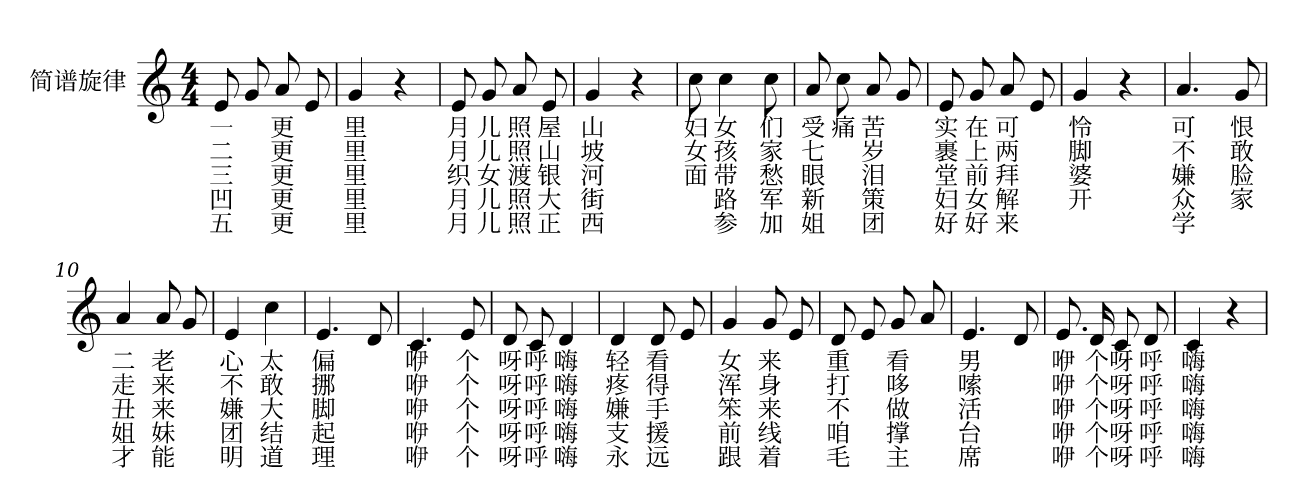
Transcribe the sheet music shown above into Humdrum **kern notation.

**kern	**text	**text	**text	**text	**text
*part1	*part1	*part1	*part1	*part1	*part1
*staff1	*staff1	*staff1	*staff1	*staff1	*staff1
*I"简谱旋律	*	*	*	*	*
*k[]	*	*	*	*	*
*M4/4	*	*	*	*	*
=1	=1	=1	=1	=1	=1
8e	一	二	三	凹	五
8g	.	.	.	.	.
8a	更	更	更	更	更
8e	.	.	.	.	.
=2	=2	=2	=2	=2	=2
4g	里	里	里	里	里
4r	.	.	.	.	.
=3	=3	=3	=3	=3	=3
8e	月	月	织	月	月
8g	儿	儿	女	儿	儿
8a	照	照	渡	照	照
8e	屋	山	银	大	正
=4	=4	=4	=4	=4	=4
4g	山	坡	河	街	西
4r	.	.	.	.	.
=5	=5	=5	=5	=5	=5
8cc	妇	女	面	.	.
4cc	女	孩	带	路	参
8cc	们	家	愁	军	加
=6	=6	=6	=6	=6	=6
8a	受	七	眼	新	姐
8cc	痛	.	.	.	.
8a	苦	岁	泪	策	团
8g	.	.	.	.	.
=7	=7	=7	=7	=7	=7
8e	实	裹	堂	妇	好
8g	在	上	前	女	好
8a	可	两	拜	解	来
8e	.	.	.	.	.
=8	=8	=8	=8	=8	=8
4g	怜	脚	婆	开	.
4r	.	.	.	.	.
=9	=9	=9	=9	=9	=9
4.a	可	不	嫌	众	学
8g	恨	敢	脸	家	.
=10	=10	=10	=10	=10	=10
4a	二	走	丑	姐	才
8a	老	来	来	妹	能
8g	.	.	.	.	.
=11	=11	=11	=11	=11	=11
4e	心	不	嫌	团	明
4cc	太	敢	大	结	道
=12	=12	=12	=12	=12	=12
4.e	偏	挪	脚	起	理
8d	.	.	.	.	.
=13	=13	=13	=13	=13	=13
4.c	咿	咿	咿	咿	咿
8e	个	个	个	个	个
=14	=14	=14	=14	=14	=14
8d	呀	呀	呀	呀	呀
8c	呼	呼	呼	呼	呼
4d	嗨	嗨	嗨	嗨	嗨
=15	=15	=15	=15	=15	=15
4d	轻	疼	嫌	支	永
8d	看	得	手	援	远
8e	.	.	.	.	.
=16	=16	=16	=16	=16	=16
4g	女	浑	笨	前	跟
8g	来	身	来	线	着
8e	.	.	.	.	.
=17	=17	=17	=17	=17	=17
8d	重	打	不	咱	毛
8e	.	.	.	.	.
8g	看	哆	做	撑	主
8a	.	.	.	.	.
=18	=18	=18	=18	=18	=18
4.e	男	嗦	活	台	席
8d	.	.	.	.	.
=19	=19	=19	=19	=19	=19
8.e	咿	咿	咿	咿	咿
16d	个	个	个	个	个
8c	呀	呀	呀	呀	呀
8d	呼	呼	呼	呼	呼
=20	=20	=20	=20	=20	=20
4c	嗨	嗨	嗨	嗨	嗨
4r	.	.	.	.	.
=	=	=	=	=	=
*-	*-	*-	*-	*-	*-
